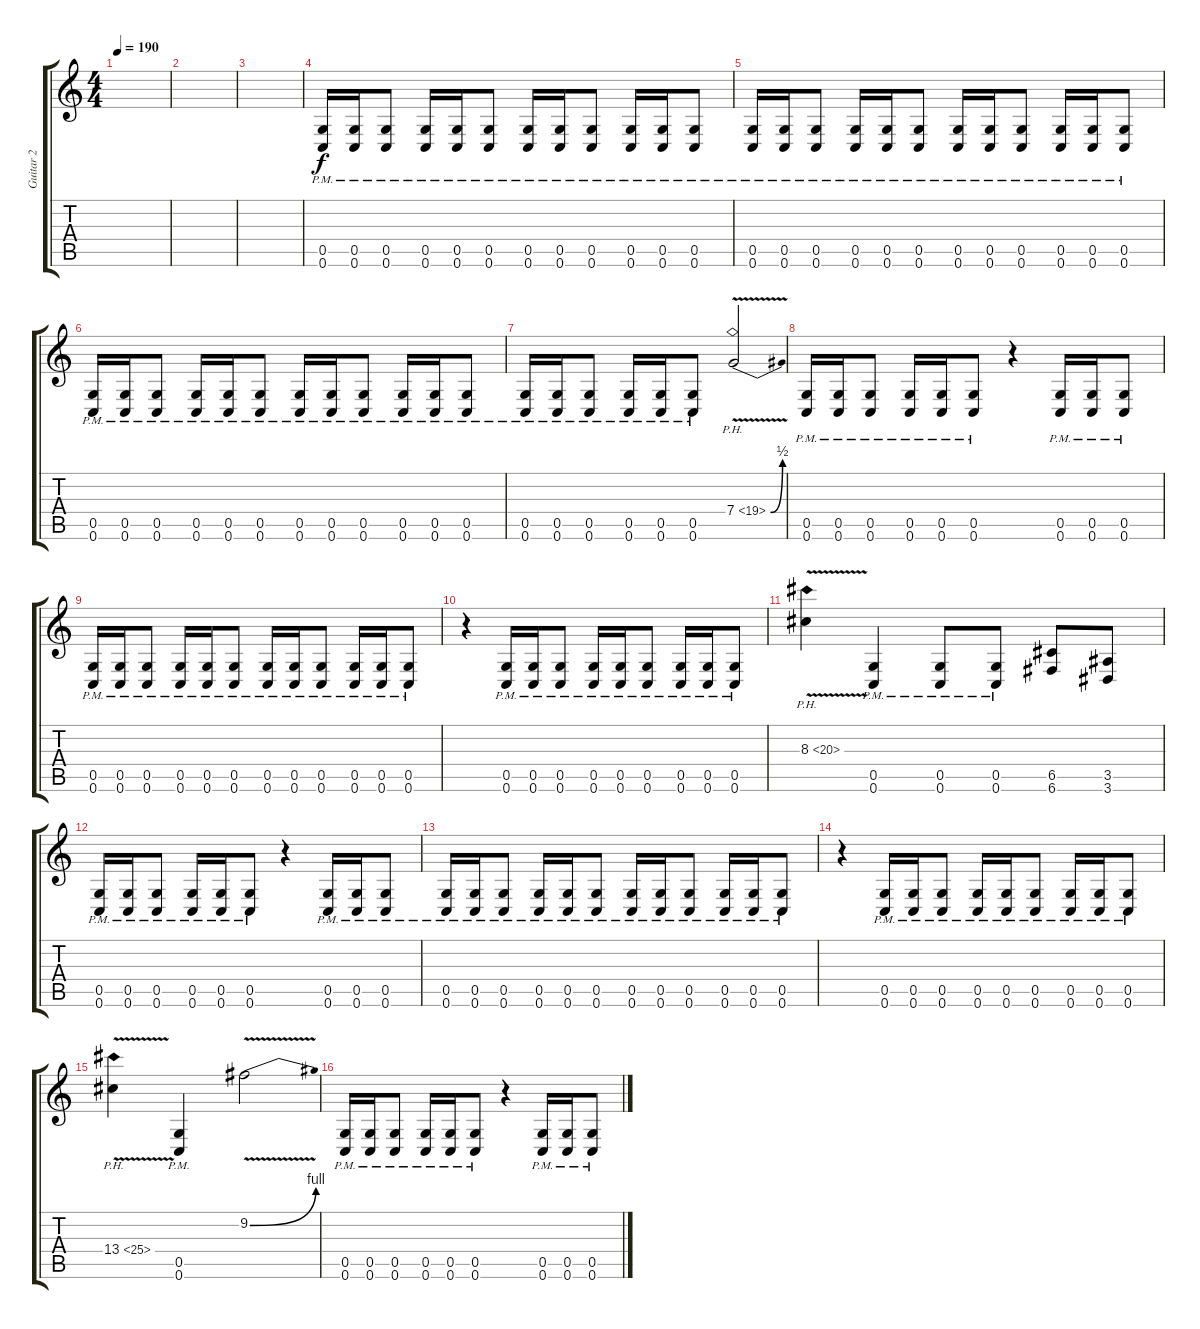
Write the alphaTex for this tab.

\track ("Guitar 2" "Guitar 2") {instrument distortionguitar}
\staff {score tabs}
\tuning (D4 A3 F3 C3 G2 C2) {hide}
\ts (4 4)
\tempo 190
\clef g2
\ks c
|
|
|
(0.5{pm} 0.6{pm}).16 (0.5{pm} 0.6{pm}).16 (0.5{pm} 0.6{pm}).8 (0.5{pm} 0.6{pm}).16 (0.5{pm} 0.6{pm}).16 (0.5{pm} 0.6{pm}).8 (0.5{pm} 0.6{pm}).16 (0.5{pm} 0.6{pm}).16 (0.5{pm} 0.6{pm}).8 (0.5{pm} 0.6{pm}).16 (0.5{pm} 0.6{pm}).16 (0.5{pm} 0.6{pm}).8 |
(0.5{pm} 0.6{pm}).16 (0.5{pm} 0.6{pm}).16 (0.5{pm} 0.6{pm}).8 (0.5{pm} 0.6{pm}).16 (0.5{pm} 0.6{pm}).16 (0.5{pm} 0.6{pm}).8 (0.5{pm} 0.6{pm}).16 (0.5{pm} 0.6{pm}).16 (0.5{pm} 0.6{pm}).8 (0.5{pm} 0.6{pm}).16 (0.5{pm} 0.6{pm}).16 (0.5{pm} 0.6{pm}).8 |
(0.5{pm} 0.6{pm}).16 (0.5{pm} 0.6{pm}).16 (0.5{pm} 0.6{pm}).8 (0.5{pm} 0.6{pm}).16 (0.5{pm} 0.6{pm}).16 (0.5{pm} 0.6{pm}).8 (0.5{pm} 0.6{pm}).16 (0.5{pm} 0.6{pm}).16 (0.5{pm} 0.6{pm}).8 (0.5{pm} 0.6{pm}).16 (0.5{pm} 0.6{pm}).16 (0.5{pm} 0.6{pm}).8 |
(0.5{pm} 0.6{pm}).16 (0.5{pm} 0.6{pm}).16 (0.5{pm} 0.6{pm}).8 (0.5{pm} 0.6{pm}).16 (0.5{pm} 0.6{pm}).16 (0.5{pm} 0.6{pm}).8 7.4{be (bend 0 0 60 2) ph 12 v}.2 |
(0.5{pm} 0.6{pm}).16 (0.5{pm} 0.6{pm}).16 (0.5{pm} 0.6{pm}).8 (0.5{pm} 0.6{pm}).16 (0.5{pm} 0.6{pm}).16 (0.5{pm} 0.6{pm}).8 r.4 (0.5{pm} 0.6{pm}).16 (0.5{pm} 0.6{pm}).16 (0.5{pm} 0.6{pm}).8 |
(0.5{pm} 0.6{pm}).16 (0.5{pm} 0.6{pm}).16 (0.5{pm} 0.6{pm}).8 (0.5{pm} 0.6{pm}).16 (0.5{pm} 0.6{pm}).16 (0.5{pm} 0.6{pm}).8 (0.5{pm} 0.6{pm}).16 (0.5{pm} 0.6{pm}).16 (0.5{pm} 0.6{pm}).8 (0.5{pm} 0.6{pm}).16 (0.5{pm} 0.6{pm}).16 (0.5{pm} 0.6{pm}).8 |
r.4 (0.5{pm} 0.6{pm}).16 (0.5{pm} 0.6{pm}).16 (0.5{pm} 0.6{pm}).8 (0.5{pm} 0.6{pm}).16 (0.5{pm} 0.6{pm}).16 (0.5{pm} 0.6{pm}).8 (0.5{pm} 0.6{pm}).16 (0.5{pm} 0.6{pm}).16 (0.5{pm} 0.6{pm}).8 |
8.3{ph 12 v}.4 (0.5{pm} 0.6{pm}).4 (0.5{pm} 0.6{pm}).8 (0.5{pm} 0.6{pm}).8 (6.5 6.6).8 (3.5 3.6).8 |
(0.5{pm} 0.6{pm}).16 (0.5{pm} 0.6{pm}).16 (0.5{pm} 0.6{pm}).8 (0.5{pm} 0.6{pm}).16 (0.5{pm} 0.6{pm}).16 (0.5{pm} 0.6{pm}).8 r.4 (0.5{pm} 0.6{pm}).16 (0.5{pm} 0.6{pm}).16 (0.5{pm} 0.6{pm}).8 |
(0.5{pm} 0.6{pm}).16 (0.5{pm} 0.6{pm}).16 (0.5{pm} 0.6{pm}).8 (0.5{pm} 0.6{pm}).16 (0.5{pm} 0.6{pm}).16 (0.5{pm} 0.6{pm}).8 (0.5{pm} 0.6{pm}).16 (0.5{pm} 0.6{pm}).16 (0.5{pm} 0.6{pm}).8 (0.5{pm} 0.6{pm}).16 (0.5{pm} 0.6{pm}).16 (0.5{pm} 0.6{pm}).8 |
r.4 (0.5{pm} 0.6{pm}).16 (0.5{pm} 0.6{pm}).16 (0.5{pm} 0.6{pm}).8 (0.5{pm} 0.6{pm}).16 (0.5{pm} 0.6{pm}).16 (0.5{pm} 0.6{pm}).8 (0.5{pm} 0.6{pm}).16 (0.5{pm} 0.6{pm}).16 (0.5{pm} 0.6{pm}).8 |
13.4{ph 12 v}.4 (0.5{pm} 0.6{pm}).4 9.2{be (bend 0 0 60 4) v}.2 |
(0.5{pm} 0.6{pm}).16 (0.5{pm} 0.6{pm}).16 (0.5{pm} 0.6{pm}).8 (0.5{pm} 0.6{pm}).16 (0.5{pm} 0.6{pm}).16 (0.5{pm} 0.6{pm}).8 r.4 (0.5{pm} 0.6{pm}).16 (0.5{pm} 0.6{pm}).16 (0.5{pm} 0.6{pm}).8
